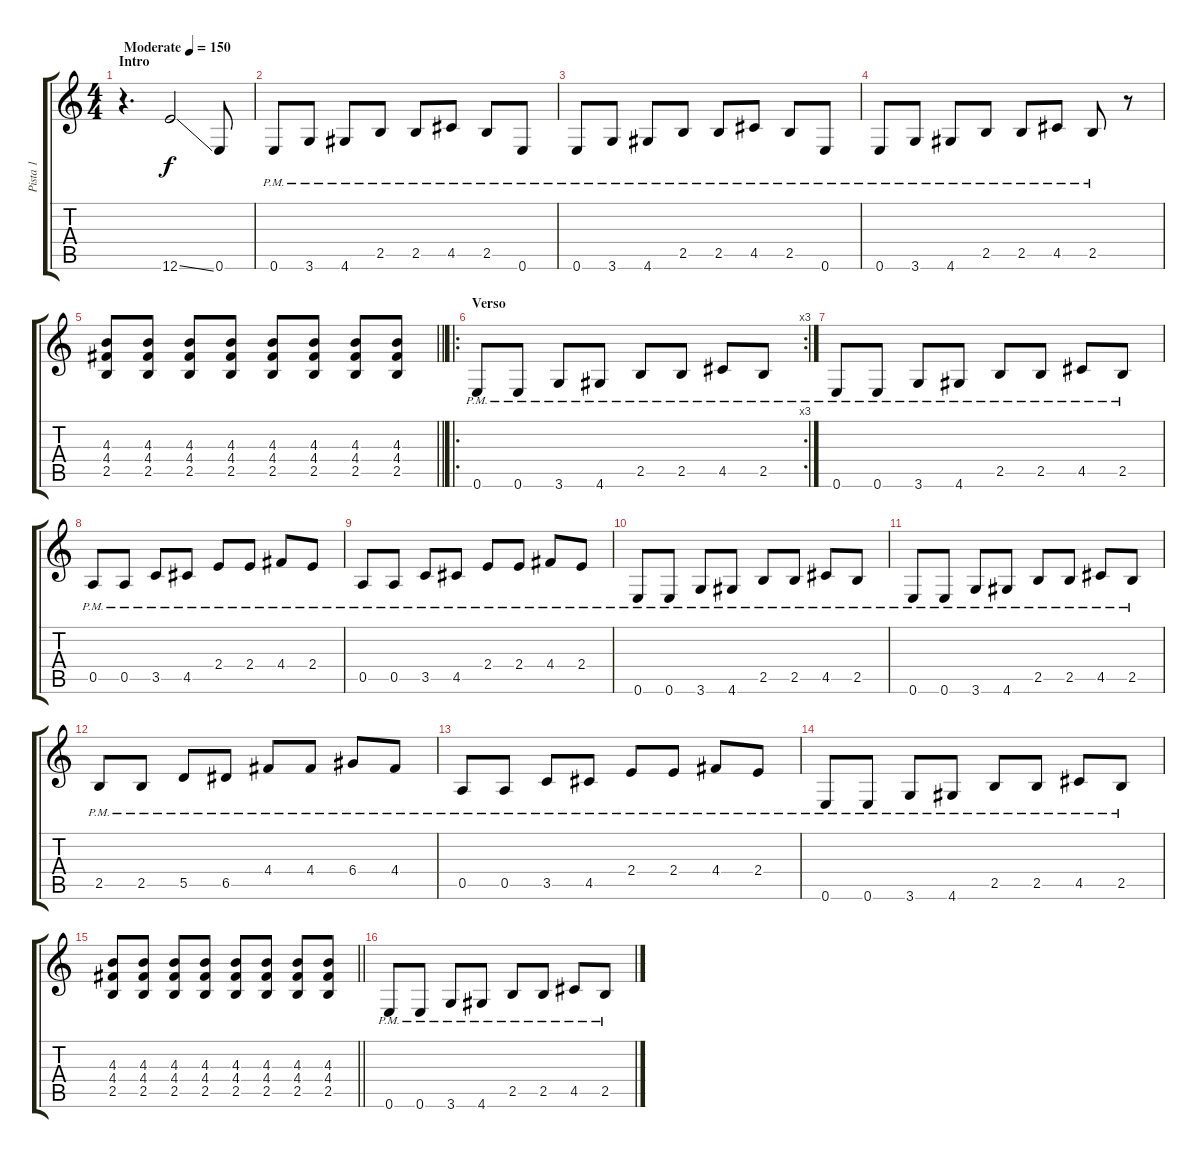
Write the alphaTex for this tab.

\track ("Pista 1" "Pista 1") {instrument distortionguitar}
\staff {score tabs}
\tuning (E4 B3 G3 D3 A2 E2) {hide}
\ts (4 4)
\section ("" "Intro")
\tempo (150 "Moderate")
\clef g2
\ks c
r.4{d dy f instrument distortionguitar} 12.6{ss}.2 0.6.8 |
0.6{pm}.8 3.6{pm}.8 4.6{pm}.8 2.5{pm}.8 2.5{pm}.8 4.5{pm}.8 2.5{pm}.8 0.6{pm}.8 |
0.6{pm}.8 3.6{pm}.8 4.6{pm}.8 2.5{pm}.8 2.5{pm}.8 4.5{pm}.8 2.5{pm}.8 0.6{pm}.8 |
0.6{pm}.8 3.6{pm}.8 4.6{pm}.8 2.5{pm}.8 2.5{pm}.8 4.5{pm}.8 2.5{pm}.8 r.8 |
\barLineRight lightlight
(4.3 4.4 2.5).8 (4.3 4.4 2.5).8 (4.3 4.4 2.5).8 (4.3 4.4 2.5).8 (4.3 4.4 2.5).8 (4.3 4.4 2.5).8 (4.3 4.4 2.5).8 (4.3 4.4 2.5).8 |
\ro
\rc 3
\section ("" "Verso")
0.6{pm}.8 0.6{pm}.8 3.6{pm}.8 4.6{pm}.8 2.5{pm}.8 2.5{pm}.8 4.5{pm}.8 2.5{pm}.8 |
0.6{pm}.8 0.6{pm}.8 3.6{pm}.8 4.6{pm}.8 2.5{pm}.8 2.5{pm}.8 4.5{pm}.8 2.5{pm}.8 |
0.5{pm}.8 0.5{pm}.8 3.5{pm}.8 4.5{pm}.8 2.4{pm}.8 2.4{pm}.8 4.4{pm}.8 2.4{pm}.8 |
0.5{pm}.8 0.5{pm}.8 3.5{pm}.8 4.5{pm}.8 2.4{pm}.8 2.4{pm}.8 4.4{pm}.8 2.4{pm}.8 |
0.6{pm}.8 0.6{pm}.8 3.6{pm}.8 4.6{pm}.8 2.5{pm}.8 2.5{pm}.8 4.5{pm}.8 2.5{pm}.8 |
0.6{pm}.8 0.6{pm}.8 3.6{pm}.8 4.6{pm}.8 2.5{pm}.8 2.5{pm}.8 4.5{pm}.8 2.5{pm}.8 |
2.5{pm}.8 2.5{pm}.8 5.5{pm}.8 6.5{pm}.8 4.4{pm}.8 4.4{pm}.8 6.4{pm}.8 4.4{pm}.8 |
0.5{pm}.8 0.5{pm}.8 3.5{pm}.8 4.5{pm}.8 2.4{pm}.8 2.4{pm}.8 4.4{pm}.8 2.4{pm}.8 |
0.6{pm}.8 0.6{pm}.8 3.6{pm}.8 4.6{pm}.8 2.5{pm}.8 2.5{pm}.8 4.5{pm}.8 2.5{pm}.8 |
\barLineRight lightlight
(4.3 4.4 2.5).8 (4.3 4.4 2.5).8 (4.3 4.4 2.5).8 (4.3 4.4 2.5).8 (4.3 4.4 2.5).8 (4.3 4.4 2.5).8 (4.3 4.4 2.5).8 (4.3 4.4 2.5).8 |
\section ("" "")
0.6{pm}.8 0.6{pm}.8 3.6{pm}.8 4.6{pm}.8 2.5{pm}.8 2.5{pm}.8 4.5{pm}.8 2.5{pm}.8
